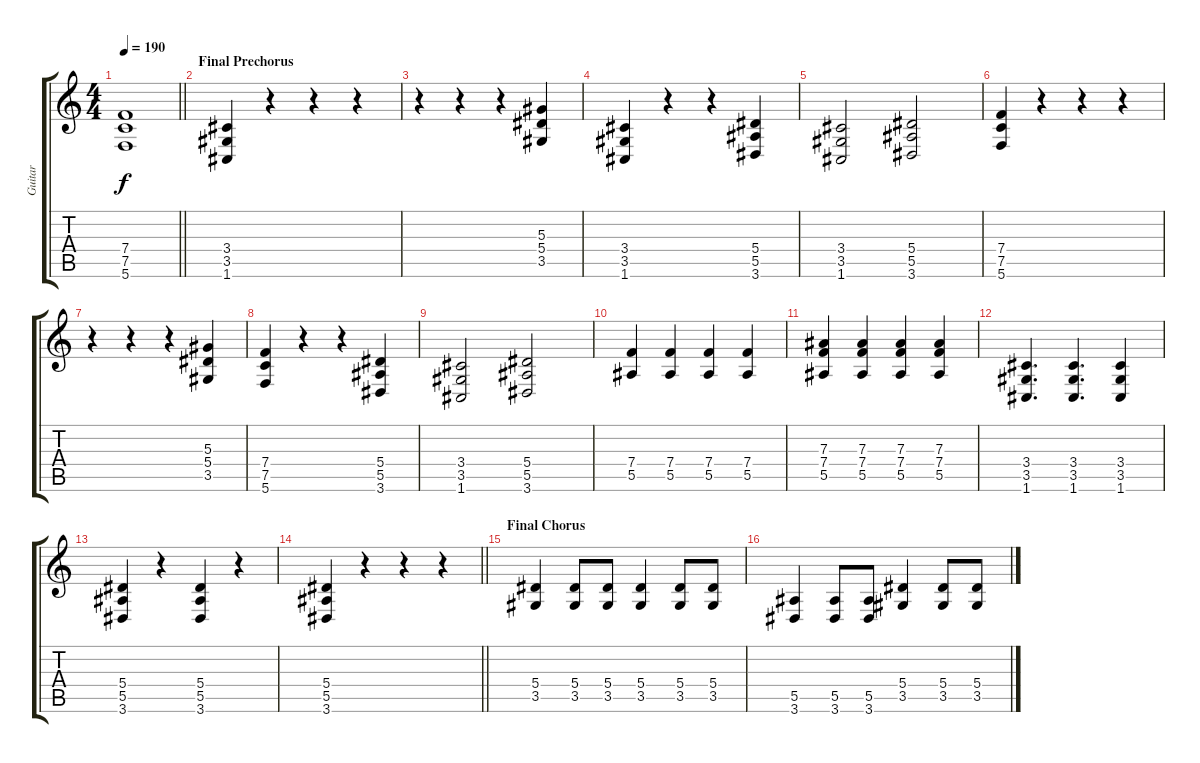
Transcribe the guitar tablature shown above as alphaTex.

\track ("Guitar" "Guitar") {instrument distortionguitar}
\staff {score tabs}
\tuning (C4 G3 Eb3 Bb2 F2 C2) {hide}
\ts (4 4)
\tempo 190
\clef g2
\barLineRight lightlight
\ks c
(7.4 7.5 5.6).1{dy f} |
\section ("" "Final Prechorus")
(3.4 3.5 1.6).4 r.4 r.4 r.4 |
r.4 r.4 r.4 (5.3 5.4 3.5).4 |
(3.4 3.5 1.6).4 r.4 r.4 (5.4 5.5 3.6).4 |
(3.4 3.5 1.6).2 (5.4 5.5 3.6).2 |
(7.4 7.5 5.6).4 r.4 r.4 r.4 |
r.4 r.4 r.4 (5.3 5.4 3.5).4 |
(7.4 7.5 5.6).4 r.4 r.4 (5.4 5.5 3.6).4 |
(3.4 3.5 1.6).2 (5.4 5.5 3.6).2 |
(7.4 5.5).4 (7.4 5.5).4 (7.4 5.5).4 (7.4 5.5).4 |
(7.3 7.4 5.5).4 (7.3 7.4 5.5).4 (7.3 7.4 5.5).4 (7.3 7.4 5.5).4 |
(3.4 3.5 1.6).4{d} (3.4 3.5 1.6).4{d} (3.4 3.5 1.6).4 |
(5.4 5.5 3.6).4 r.4 (5.4 5.5 3.6).4 r.4 |
\barLineRight lightlight
(5.4 5.5 3.6).4 r.4 r.4 r.4 |
\section ("" "Final Chorus")
(5.4 3.5).4 (5.4 3.5).8 (5.4 3.5).8 (5.4 3.5).4 (5.4 3.5).8 (5.4 3.5).8 |
(5.5 3.6).4 (5.5 3.6).8 (5.5 3.6).8 (5.4 3.5).4 (5.4 3.5).8 (5.4 3.5).8
